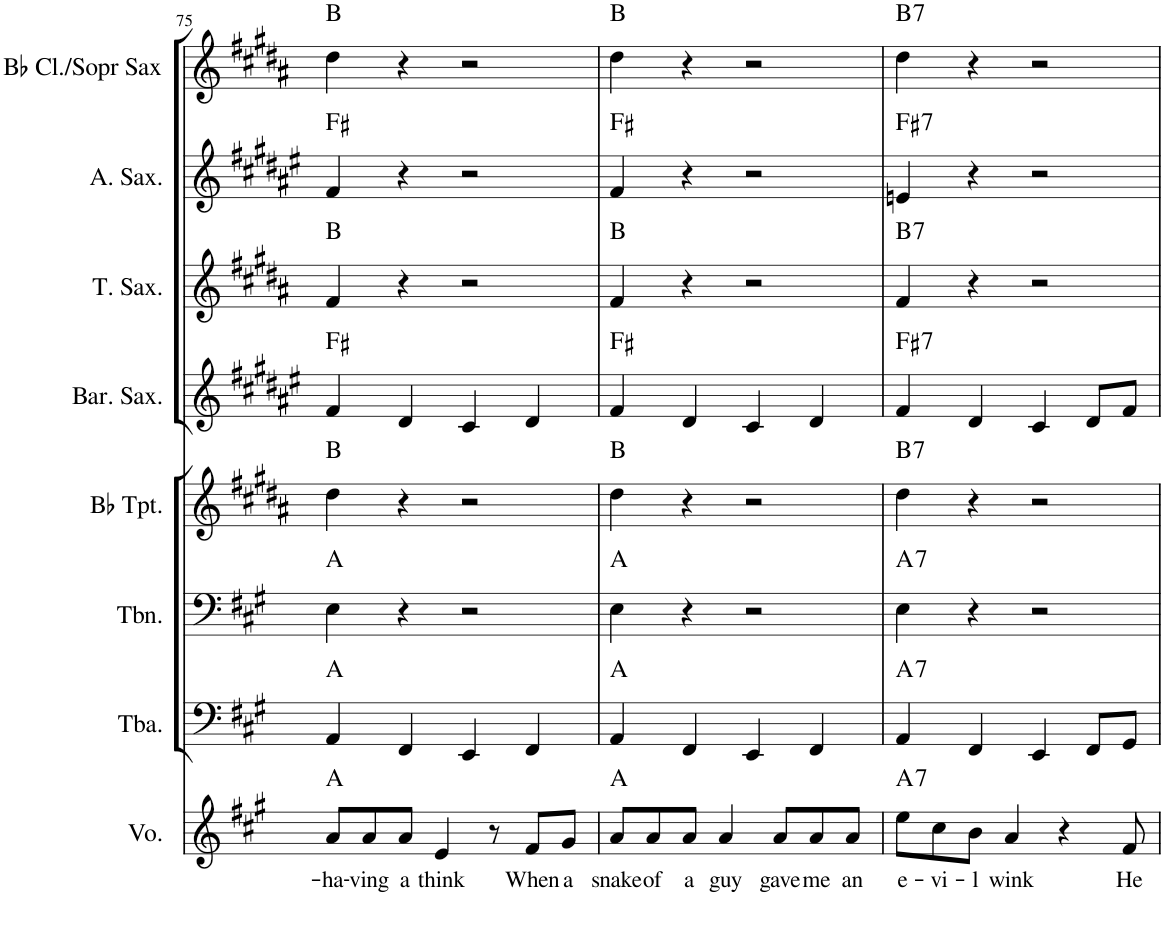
**kern	**text	**harte	**kern	**harte	**kern	**harte	**kern	**harte	**kern	**harte	**kern	**harte	**kern	**harte	**kern	**harte
*part8	*part8	*part8	*part7	*part7	*part6	*part6	*part5	*part5	*part4	*part4	*part3	*part3	*part2	*part2	*part1	*part1
*staff8	*staff8	*	*staff7	*	*staff6	*	*staff5	*	*staff4	*	*staff3	*	*staff2	*	*staff1	*
*I"Voice	*	*	*I"Tuba	*	*I"Trombone	*	*I"Bb Trumpet	*	*I"Baritone Saxophone	*	*I"Tenor Saxophone	*	*I"Alto Saxophone	*	*I"Bb Clarinet/sopr sax	*
*I'Vo.	*	*	*I'Tba.	*	*I'Tbn.	*	*I'Bb Tpt.	*	*I'Bar. Sax.	*	*I'T. Sax.	*	*I'A. Sax.	*	*I'Bb Cl./Sopr Sax	*
!!LO:PB:g=z
*clefG2	*	*	*clefF4	*	*clefF4	*	*clefG2	*	*clefG2	*	*clefG2	*	*clefG2	*	*clefG2	*
*	*	*	*	*	*	*	*Trd1c2	*	*Trd12c21	*	*Trd8c14	*	*Trd5c9	*	*Trd1c2	*
*k[f#c#g#]	*	*	*k[f#c#g#]	*	*k[f#c#g#]	*	*k[f#c#g#d#a#]	*	*k[f#c#g#d#a#e#]	*	*k[f#c#g#d#a#]	*	*k[f#c#g#d#a#e#]	*	*k[f#c#g#d#a#]	*
*M4/4	*	*	*M4/4	*	*M4/4	*	*M4/4	*	*M4/4	*	*M4/4	*	*M4/4	*	*M4/4	*
=75	=75	=75	=75	=75	=75	=75	=75	=75	=75	=75	=75	=75	=75	=75	=75	=75
!	!LO:LY:b	!	!	!	!	!	!	!	!	!	!	!	!	!	!	!
8a/L	-ha-	A:maj	4AA/	A:maj	4E\	A:maj	4dd#\	B:maj	4f#/	F#:maj	4f#/	B:maj	4f#/	F#:maj	4dd#\	B:maj
!	!LO:LY:b	!	!	!	!	!	!	!	!	!	!	!	!	!	!	!
8a/	-ving	.	.	.	.	.	.	.	.	.	.	.	.	.	.	.
!	!LO:LY:b	!	!	!	!	!	!	!	!	!	!	!	!	!	!	!
8a/J	a	.	4FF#/	.	4r	.	4r	.	4d#/	.	4r	.	4r	.	4r	.
!	!LO:LY:b	!	!	!	!	!	!	!	!	!	!	!	!	!	!	!
4e/	think	.	.	.	.	.	.	.	.	.	.	.	.	.	.	.
.	.	.	4EE/	.	2r	.	2r	.	4c#/	.	2r	.	2r	.	2r	.
8r	.	.	.	.	.	.	.	.	.	.	.	.	.	.	.	.
!	!LO:LY:b	!	!	!	!	!	!	!	!	!	!	!	!	!	!	!
8f#/L	When	.	4FF#/	.	.	.	.	.	4d#/	.	.	.	.	.	.	.
!	!LO:LY:b	!	!	!	!	!	!	!	!	!	!	!	!	!	!	!
8g#/J	a	.	.	.	.	.	.	.	.	.	.	.	.	.	.	.
=76	=76	=76	=76	=76	=76	=76	=76	=76	=76	=76	=76	=76	=76	=76	=76	=76
!	!LO:LY:b	!	!	!	!	!	!	!	!	!	!	!	!	!	!	!
8a/L	snake	A:maj	4AA/	A:maj	4E\	A:maj	4dd#\	B:maj	4f#/	F#:maj	4f#/	B:maj	4f#/	F#:maj	4dd#\	B:maj
!	!LO:LY:b	!	!	!	!	!	!	!	!	!	!	!	!	!	!	!
8a/	of	.	.	.	.	.	.	.	.	.	.	.	.	.	.	.
!	!LO:LY:b	!	!	!	!	!	!	!	!	!	!	!	!	!	!	!
8a/J	a	.	4FF#/	.	4r	.	4r	.	4d#/	.	4r	.	4r	.	4r	.
!	!LO:LY:b	!	!	!	!	!	!	!	!	!	!	!	!	!	!	!
4a/	guy	.	.	.	.	.	.	.	.	.	.	.	.	.	.	.
.	.	.	4EE/	.	2r	.	2r	.	4c#/	.	2r	.	2r	.	2r	.
!	!LO:LY:b	!	!	!	!	!	!	!	!	!	!	!	!	!	!	!
8a/L	gave	.	.	.	.	.	.	.	.	.	.	.	.	.	.	.
!	!LO:LY:b	!	!	!	!	!	!	!	!	!	!	!	!	!	!	!
8a/	me	.	4FF#/	.	.	.	.	.	4d#/	.	.	.	.	.	.	.
!	!LO:LY:b	!	!	!	!	!	!	!	!	!	!	!	!	!	!	!
8a/J	an	.	.	.	.	.	.	.	.	.	.	.	.	.	.	.
=77	=77	=77	=77	=77	=77	=77	=77	=77	=77	=77	=77	=77	=77	=77	=77	=77
!	!LO:LY:b	!LO:H:kt=7	!	!LO:H:kt=7	!	!LO:H:kt=7	!	!LO:H:kt=7	!	!LO:H:kt=7	!	!LO:H:kt=7	!	!LO:H:kt=7	!	!LO:H:kt=7
8ee\L	e-	A:7	4AA/	A:7	4E\	A:7	4dd#\	B:7	4f#/	F#:7	4f#/	B:7	4en/	F#:7	4dd#\	B:7
!	!LO:LY:b	!	!	!	!	!	!	!	!	!	!	!	!	!	!	!
8cc#\	-vi-	.	.	.	.	.	.	.	.	.	.	.	.	.	.	.
!	!LO:LY:b	!	!	!	!	!	!	!	!	!	!	!	!	!	!	!
8b\J	-l	.	4FF#/	.	4r	.	4r	.	4d#/	.	4r	.	4r	.	4r	.
!	!LO:LY:b	!	!	!	!	!	!	!	!	!	!	!	!	!	!	!
4a/	wink	.	.	.	.	.	.	.	.	.	.	.	.	.	.	.
.	.	.	4EE/	.	2r	.	2r	.	4c#/	.	2r	.	2r	.	2r	.
4r	.	.	.	.	.	.	.	.	.	.	.	.	.	.	.	.
.	.	.	8FF#/L	.	.	.	.	.	8d#/L	.	.	.	.	.	.	.
!	!LO:LY:b	!	!	!	!	!	!	!	!	!	!	!	!	!	!	!
8f#/	He	.	8GG#/J	.	.	.	.	.	8f#/J	.	.	.	.	.	.	.
=	=	=	=	=	=	=	=	=	=	=	=	=	=	=	=	=
*-	*-	*-	*-	*-	*-	*-	*-	*-	*-	*-	*-	*-	*-	*-	*-	*-
